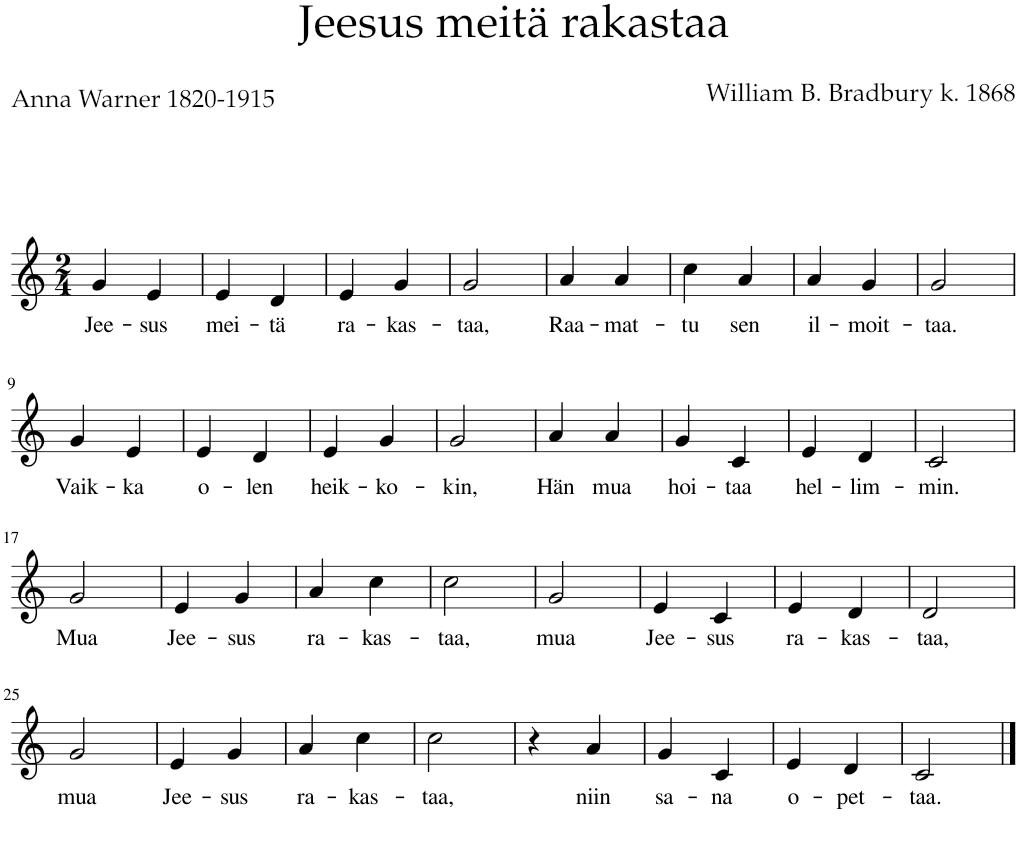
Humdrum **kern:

**kern	**text
*part1	*part1
*staff1	*staff1
*I"Staff	*
*clefG2	*
*k[]	*
*M2/4	*
=1	=1
!	!LO:LY:b
4g/	Jee-
!	!LO:LY:b
4e/	-sus
=2	=2
!	!LO:LY:b
4e/	mei-
!	!LO:LY:b
4d/	-tä
=3	=3
!	!LO:LY:b
4e/	ra-
!	!LO:LY:b
4g/	-kas-
=4	=4
!	!LO:LY:b
2g/	-taa,
=5	=5
!	!LO:LY:b
4a/	Raa-
!	!LO:LY:b
4a/	-mat-
=6	=6
!	!LO:LY:b
4cc\	-tu
!	!LO:LY:b
4a/	sen
=7	=7
!	!LO:LY:b
4a/	il-
!	!LO:LY:b
4g/	-moit-
=8	=8
!	!LO:LY:b
2g/	-taa.
!!LO:LB:g=z
=9	=9
!	!LO:LY:b
4g/	Vaik-
!	!LO:LY:b
4e/	-ka
=10	=10
!	!LO:LY:b
4e/	o-
!	!LO:LY:b
4d/	-len
=11	=11
!	!LO:LY:b
4e/	heik-
!	!LO:LY:b
4g/	-ko-
=12	=12
!	!LO:LY:b
2g/	-kin,
=13	=13
!	!LO:LY:b
4a/	Hän
!	!LO:LY:b
4a/	mua
=14	=14
!	!LO:LY:b
4g/	hoi-
!	!LO:LY:b
4c/	-taa
=15	=15
!	!LO:LY:b
4e/	hel-
!	!LO:LY:b
4d/	-lim-
=16	=16
!	!LO:LY:b
2c/	-min.
!!LO:LB:g=z
=17	=17
!	!LO:LY:b
2g/	Mua
=18	=18
!	!LO:LY:b
4e/	Jee-
!	!LO:LY:b
4g/	-sus
=19	=19
!	!LO:LY:b
4a/	ra-
!	!LO:LY:b
4cc\	-kas-
=20	=20
!	!LO:LY:b
2cc\	-taa,
=21	=21
!	!LO:LY:b
2g/	mua
=22	=22
!	!LO:LY:b
4e/	Jee-
!	!LO:LY:b
4c/	-sus
=23	=23
!	!LO:LY:b
4e/	ra-
!	!LO:LY:b
4d/	-kas-
=24	=24
!	!LO:LY:b
2d/	-taa,
!!LO:LB:g=z
=25	=25
!	!LO:LY:b
2g/	mua
=26	=26
!	!LO:LY:b
4e/	Jee-
!	!LO:LY:b
4g/	-sus
=27	=27
!	!LO:LY:b
4a/	ra-
!	!LO:LY:b
4cc\	-kas-
=28	=28
!	!LO:LY:b
2cc\	-taa,
=29	=29
4r	.
!	!LO:LY:b
4a/	niin
=30	=30
!	!LO:LY:b
4g/	sa-
!	!LO:LY:b
4c/	-na
=31	=31
!	!LO:LY:b
4e/	o-
!	!LO:LY:b
4d/	-pet-
=32	=32
!	!LO:LY:b
2c/	-taa.
==	==
*-	*-
